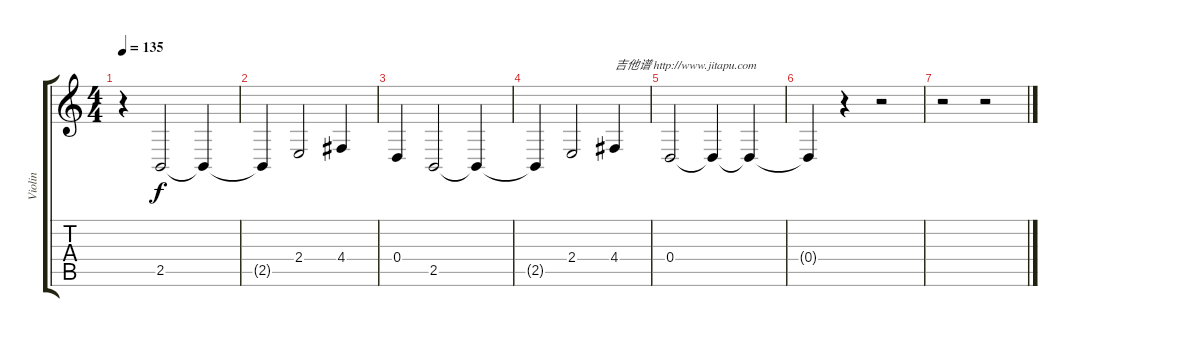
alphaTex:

\track ("Violin" "Violin") {instrument stringensemble2}
\staff {score tabs}
\tuning (E4 B3 G3 D3 A2 E2) {hide}
\ts (4 4)
\tempo 135
\clef g2
\ks c
r.4{dy f} 2.5.2 2.5{t}.4 |
2.5{t}.4 2.4.2 4.4.4 |
0.4.4 2.5.2 2.5{t}.4 |
2.5{t}.4 2.4.2 4.4.4{txt "吉他谱 http://www.jitapu.com"} |
0.4.2 0.4{t}.4 0.4{t}.4 |
0.4{t}.4 r.4 r.2 |
r.2 r.2
